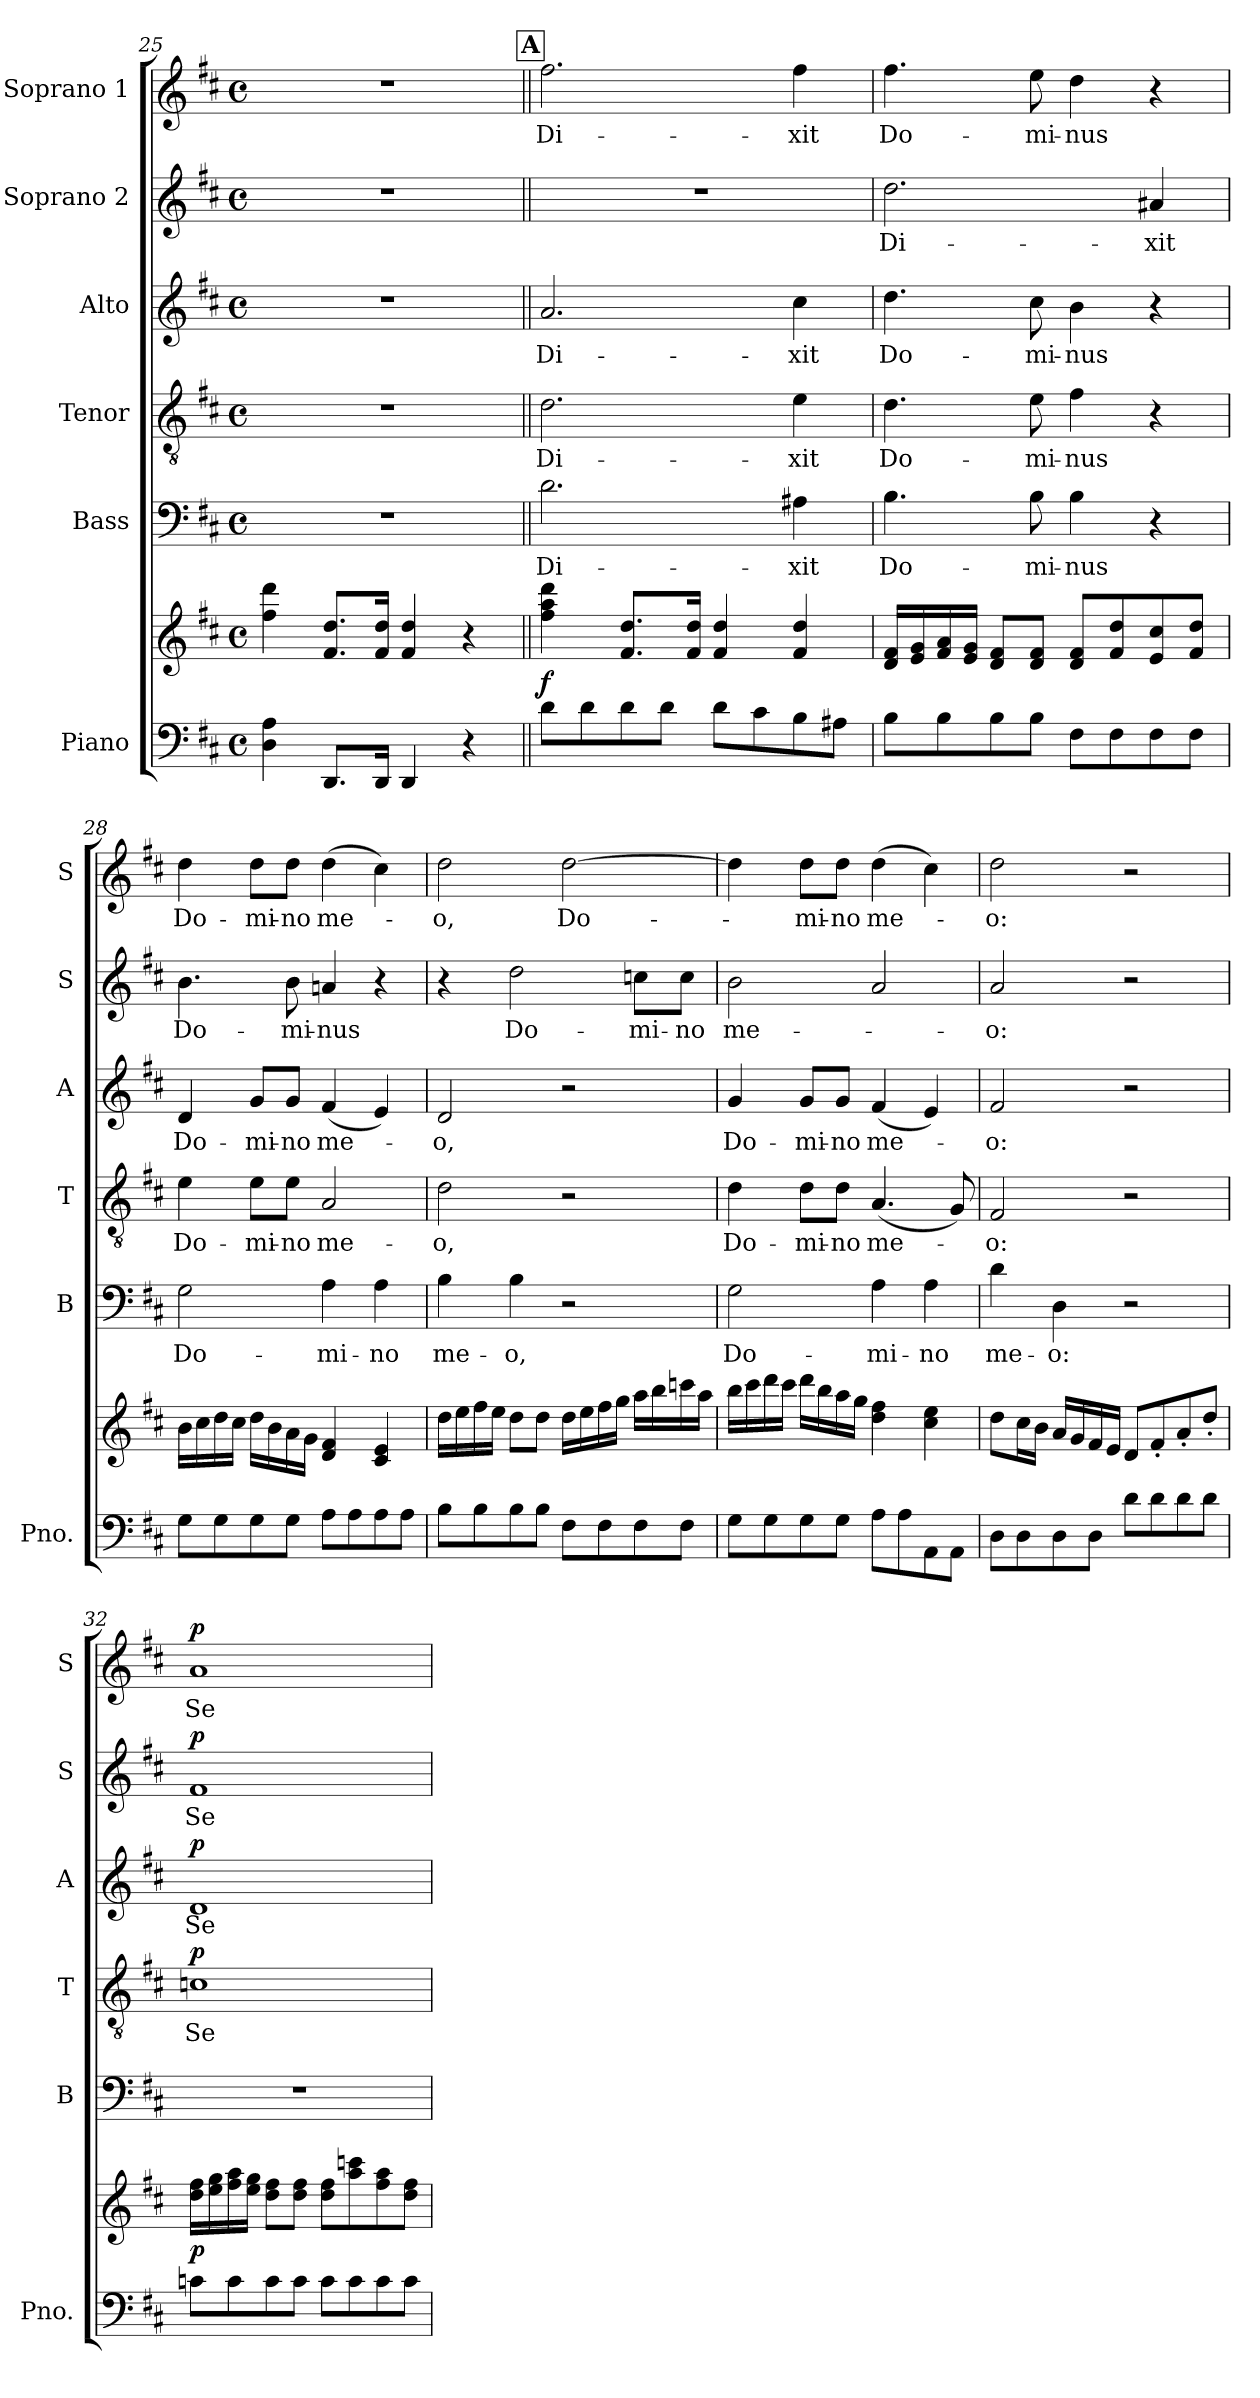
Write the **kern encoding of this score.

**kern	**kern	**dynam	**kern	**text	**kern	**text	**dynam	**kern	**text	**dynam	**kern	**text	**dynam	**kern	**text	**dynam
*part6	*part6	*part6	*part5	*part5	*part4	*part4	*part4	*part3	*part3	*part3	*part2	*part2	*part2	*part1	*part1	*part1
*staff7	*staff6	*staff6/7	*staff5	*staff5	*staff4	*staff4	*staff4	*staff3	*staff3	*staff3	*staff2	*staff2	*staff2	*staff1	*staff1	*staff1
*I"Piano	*	*	*I"Bass	*	*I"Tenor	*	*	*I"Alto	*	*	*I"Soprano 2	*	*	*I"Soprano 1	*	*
*I'Pno.	*	*	*I'B	*	*I'T	*	*	*I'A	*	*	*I'S	*	*	*I'S	*	*
*clefF4	*clefG2	*	*clefF4	*	*clefGv2	*	*	*clefG2	*	*	*clefG2	*	*	*clefG2	*	*
*k[f#c#]	*k[f#c#]	*	*k[f#c#]	*	*k[f#c#]	*	*	*k[f#c#]	*	*	*k[f#c#]	*	*	*k[f#c#]	*	*
*D:	*D:	*	*D:	*	*D:	*	*	*D:	*	*	*D:	*	*	*D:	*	*
*M4/4	*M4/4	*	*M4/4	*	*M4/4	*	*	*M4/4	*	*	*M4/4	*	*	*M4/4	*	*
*met(c)	*met(c)	*	*met(c)	*	*met(c)	*	*	*met(c)	*	*	*met(c)	*	*	*met(c)	*	*
=25	=25	=25	=25	=25	=25	=25	=25	=25	=25	=25	=25	=25	=25	=25	=25	=25
4D\ 4A\	4ff#\ 4ddd\	.	1r	.	1r	.	.	1r	.	.	1r	.	.	1r	.	.
8.DD/L	8.f#/ 8.dd/L	.	.	.	.	.	.	.	.	.	.	.	.	.	.	.
16DD/Jk	16f#/ 16dd/Jk	.	.	.	.	.	.	.	.	.	.	.	.	.	.	.
4DD/	4f#/ 4dd/	.	.	.	.	.	.	.	.	.	.	.	.	.	.	.
4r	4r	.	.	.	.	.	.	.	.	.	.	.	.	.	.	.
!!LO:REH:place=s1:a:B:fs=14:t=A
=26||	=26||	=26||	=26||	=26||	=26||	=26||	=26||	=26||	=26||	=26||	=26||	=26||	=26||	=26||	=26||	=26||
!	!	!LO:DY:a=2	!	!LO:LY:b	!	!LO:LY:b	!	!	!LO:LY:b	!	!	!	!	!	!LO:LY:b	!
8d\L	4ff#\ 4aa\ 4ddd\	f	2.d\	Di-	2.d\	Di-	.	2.a/	Di-	.	1r	.	.	2.ff#\	Di-	.
8d\	.	.	.	.	.	.	.	.	.	.	.	.	.	.	.	.
8d\	8.f#/ 8.dd/L	.	.	.	.	.	.	.	.	.	.	.	.	.	.	.
8d\J	.	.	.	.	.	.	.	.	.	.	.	.	.	.	.	.
.	16f#/ 16dd/Jk	.	.	.	.	.	.	.	.	.	.	.	.	.	.	.
8d\L	4f#/ 4dd/	.	.	.	.	.	.	.	.	.	.	.	.	.	.	.
8c#\	.	.	.	.	.	.	.	.	.	.	.	.	.	.	.	.
!	!	!	!	!LO:LY:b	!	!LO:LY:b	!	!	!LO:LY:b	!	!	!	!	!	!LO:LY:b	!
8B\	4f#/ 4dd/	.	4A#X\	-xit	4e\	-xit	.	4cc#\	-xit	.	.	.	.	4ff#\	-xit	.
8A#X\J	.	.	.	.	.	.	.	.	.	.	.	.	.	.	.	.
!!LO:LB:g=z
=27	=27	=27	=27	=27	=27	=27	=27	=27	=27	=27	=27	=27	=27	=27	=27	=27
!	!	!	!	!LO:LY:b	!	!LO:LY:b	!	!	!LO:LY:b	!	!	!LO:LY:b	!	!	!LO:LY:b	!
8B\L	16d/ 16f#/LL	.	4.B\	Do-	4.d\	Do-	.	4.dd\	Do-	.	2.dd\	Di-	.	4.ff#\	Do-	.
.	16e/ 16g/	.	.	.	.	.	.	.	.	.	.	.	.	.	.	.
8B\	16f#/ 16a/	.	.	.	.	.	.	.	.	.	.	.	.	.	.	.
.	16e/ 16g/JJ	.	.	.	.	.	.	.	.	.	.	.	.	.	.	.
8B\	8d/ 8f#/L	.	.	.	.	.	.	.	.	.	.	.	.	.	.	.
!	!	!	!	!LO:LY:b	!	!LO:LY:b	!	!	!LO:LY:b	!	!	!	!	!	!LO:LY:b	!
8B\J	8d/ 8f#/J	.	8B\	-mi-	8e\	-mi-	.	8cc#\	-mi-	.	.	.	.	8ee\	-mi-	.
!	!	!	!	!LO:LY:b	!	!LO:LY:b	!	!	!LO:LY:b	!	!	!	!	!	!LO:LY:b	!
8F#\L	8d/ 8f#/L	.	4B\	-nus	4f#\	-nus	.	4b\	-nus	.	.	.	.	4dd\	-nus	.
8F#\	8f#/ 8dd/	.	.	.	.	.	.	.	.	.	.	.	.	.	.	.
!	!	!	!	!	!	!	!	!	!	!	!	!LO:LY:b	!	!	!	!
8F#\	8e/ 8cc#/	.	4r	.	4r	.	.	4r	.	.	4a#X/	-xit	.	4r	.	.
8F#\J	8f#/ 8dd/J	.	.	.	.	.	.	.	.	.	.	.	.	.	.	.
=28	=28	=28	=28	=28	=28	=28	=28	=28	=28	=28	=28	=28	=28	=28	=28	=28
!	!	!	!	!LO:LY:b	!	!LO:LY:b	!	!	!LO:LY:b	!	!	!LO:LY:b	!	!	!LO:LY:b	!
8G\L	16b\LL	.	2G\	Do-	4e\	Do-	.	4d/	Do-	.	4.b\	Do-	.	4dd\	Do-	.
.	16cc#\	.	.	.	.	.	.	.	.	.	.	.	.	.	.	.
8G\	16dd\	.	.	.	.	.	.	.	.	.	.	.	.	.	.	.
.	16cc#\JJ	.	.	.	.	.	.	.	.	.	.	.	.	.	.	.
!	!	!	!	!	!	!LO:LY:b	!	!	!LO:LY:b	!	!	!	!	!	!LO:LY:b	!
8G\	16dd\LL	.	.	.	8e\L	-mi-	.	8g/L	-mi-	.	.	.	.	8dd\L	-mi-	.
.	16b\	.	.	.	.	.	.	.	.	.	.	.	.	.	.	.
!	!	!	!	!	!	!LO:LY:b	!	!	!LO:LY:b	!	!	!LO:LY:b	!	!	!LO:LY:b	!
8G\J	16a\	.	.	.	8e\J	-no	.	8g/J	-no	.	8b\	-mi-	.	8dd\J	-no	.
.	16g\JJ	.	.	.	.	.	.	.	.	.	.	.	.	.	.	.
!	!	!	!	!LO:LY:b	!	!LO:LY:b	!	!	!LO:LY:b	!	!	!LO:LY:b	!	!	!LO:LY:b	!
8A\L	4d/ 4f#/	.	4A\	-mi-	2A/	me-	.	(<4f#/	me-	.	4an/	-nus	.	(4dd\	me-	.
8A\	.	.	.	.	.	.	.	.	.	.	.	.	.	.	.	.
!	!	!	!	!LO:LY:b	!	!	!	!	!	!	!	!	!	!	!	!
8A\	4c#/ 4e/	.	4A\	-no	.	.	.	4e/)	.	.	4r	.	.	4cc#\)	.	.
8A\J	.	.	.	.	.	.	.	.	.	.	.	.	.	.	.	.
=29	=29	=29	=29	=29	=29	=29	=29	=29	=29	=29	=29	=29	=29	=29	=29	=29
!	!	!	!	!LO:LY:b	!	!LO:LY:b	!	!	!LO:LY:b	!	!	!	!	!	!LO:LY:b	!
8B\L	16dd\LL	.	4B\	me-	2d\	-o,	.	2d/	-o,	.	4r	.	.	2dd\	-o,	.
.	16ee\	.	.	.	.	.	.	.	.	.	.	.	.	.	.	.
8B\	16ff#\	.	.	.	.	.	.	.	.	.	.	.	.	.	.	.
.	16ee\JJ	.	.	.	.	.	.	.	.	.	.	.	.	.	.	.
!	!	!	!	!LO:LY:b	!	!	!	!	!	!	!	!LO:LY:b	!	!	!	!
8B\	8dd\L	.	4B\	-o,	.	.	.	.	.	.	2dd\	Do-	.	.	.	.
8B\J	8dd\J	.	.	.	.	.	.	.	.	.	.	.	.	.	.	.
!	!	!	!	!	!	!	!	!	!	!	!	!	!	!	!LO:LY:b	!
8F#\L	16dd\LL	.	2r	.	2r	.	.	2r	.	.	.	.	.	[2dd\	Do-	.
.	16ee\	.	.	.	.	.	.	.	.	.	.	.	.	.	.	.
8F#\	16ff#\	.	.	.	.	.	.	.	.	.	.	.	.	.	.	.
.	16gg\JJ	.	.	.	.	.	.	.	.	.	.	.	.	.	.	.
!	!	!	!	!	!	!	!	!	!	!	!	!LO:LY:b	!	!	!	!
8F#\	16aa\LL	.	.	.	.	.	.	.	.	.	8ccn\L	-mi-	.	.	.	.
.	16bb\	.	.	.	.	.	.	.	.	.	.	.	.	.	.	.
!	!	!	!	!	!	!	!	!	!	!	!	!LO:LY:b	!	!	!	!
8F#\J	16cccn\	.	.	.	.	.	.	.	.	.	8cc\J	-no	.	.	.	.
.	16aa\JJ	.	.	.	.	.	.	.	.	.	.	.	.	.	.	.
=30	=30	=30	=30	=30	=30	=30	=30	=30	=30	=30	=30	=30	=30	=30	=30	=30
!	!	!	!	!LO:LY:b	!	!LO:LY:b	!	!	!LO:LY:b	!	!	!LO:LY:b	!	!	!	!
8G\L	16bb\LL	.	2G\	Do-	4d\	Do-	.	4g/	Do-	.	2b\	me-	.	4dd\]	.	.
.	16ccc#\	.	.	.	.	.	.	.	.	.	.	.	.	.	.	.
8G\	16ddd\	.	.	.	.	.	.	.	.	.	.	.	.	.	.	.
.	16ccc#\JJ	.	.	.	.	.	.	.	.	.	.	.	.	.	.	.
!	!	!	!	!	!	!LO:LY:b	!	!	!LO:LY:b	!	!	!	!	!	!LO:LY:b	!
8G\	16ddd\LL	.	.	.	8d\L	-mi-	.	8g/L	-mi-	.	.	.	.	8dd\L	-mi-	.
.	16bb\	.	.	.	.	.	.	.	.	.	.	.	.	.	.	.
!	!	!	!	!	!	!LO:LY:b	!	!	!LO:LY:b	!	!	!	!	!	!LO:LY:b	!
8G\J	16aa\	.	.	.	8d\J	-no	.	8g/J	-no	.	.	.	.	8dd\J	-no	.
.	16gg\JJ	.	.	.	.	.	.	.	.	.	.	.	.	.	.	.
!	!	!	!	!LO:LY:b	!	!LO:LY:b	!	!	!LO:LY:b	!	!	!	!	!	!LO:LY:b	!
8A\L	4dd\ 4ff#\	.	4A\	-mi-	(<4.A/	me-	.	(<4f#/	me-	.	2a/	.	.	(4dd\	me-	.
8A\	.	.	.	.	.	.	.	.	.	.	.	.	.	.	.	.
!	!	!	!	!LO:LY:b	!	!	!	!	!	!	!	!	!	!	!	!
8AA\	4cc#\ 4ee\	.	4A\	-no	.	.	.	4e/)	.	.	.	.	.	4cc#\)	.	.
8AA\J	.	.	.	.	8G/)	.	.	.	.	.	.	.	.	.	.	.
!!LO:PB:g=z
=31	=31	=31	=31	=31	=31	=31	=31	=31	=31	=31	=31	=31	=31	=31	=31	=31
!	!	!	!	!LO:LY:b	!	!LO:LY:b	!	!	!LO:LY:b	!	!	!LO:LY:b	!	!	!LO:LY:b	!
8D\L	8dd\L	.	4d\	me-	2F#/	-o:	.	2f#/	-o:	.	2a/	-o:	.	2dd\	-o:	.
8D\	16cc#\L	.	.	.	.	.	.	.	.	.	.	.	.	.	.	.
.	16b\JJ	.	.	.	.	.	.	.	.	.	.	.	.	.	.	.
!	!	!	!	!LO:LY:b	!	!	!	!	!	!	!	!	!	!	!	!
8D\	16a/LL	.	4D\	-o:	.	.	.	.	.	.	.	.	.	.	.	.
.	16g/	.	.	.	.	.	.	.	.	.	.	.	.	.	.	.
8D\J	16f#/	.	.	.	.	.	.	.	.	.	.	.	.	.	.	.
.	16e/JJ	.	.	.	.	.	.	.	.	.	.	.	.	.	.	.
8d\L	8d/L	.	2r	.	2r	.	.	2r	.	.	2r	.	.	2r	.	.
8d\	8f#'</	.	.	.	.	.	.	.	.	.	.	.	.	.	.	.
8d\	8a'</	.	.	.	.	.	.	.	.	.	.	.	.	.	.	.
8d\J	8dd'</J	.	.	.	.	.	.	.	.	.	.	.	.	.	.	.
=32	=32	=32	=32	=32	=32	=32	=32	=32	=32	=32	=32	=32	=32	=32	=32	=32
!	!	!LO:DY:a=2	!	!	!	!LO:LY:b	!LO:DY:a	!	!LO:LY:b	!LO:DY:a	!	!LO:LY:b	!LO:DY:a	!	!LO:LY:b	!LO:DY:a
8cn\L	16dd\ 16ff#\LL	p	1r	.	1cn	Se-	p	1d	Se-	p	1f#	Se-	p	1a	Se-	p
.	16ee\ 16gg\	.	.	.	.	.	.	.	.	.	.	.	.	.	.	.
8c\	16ff#\ 16aa\	.	.	.	.	.	.	.	.	.	.	.	.	.	.	.
.	16ee\ 16gg\JJ	.	.	.	.	.	.	.	.	.	.	.	.	.	.	.
8c\	8dd\ 8ff#\L	.	.	.	.	.	.	.	.	.	.	.	.	.	.	.
8c\J	8dd\ 8ff#\J	.	.	.	.	.	.	.	.	.	.	.	.	.	.	.
8c\L	8dd\ 8ff#\L	.	.	.	.	.	.	.	.	.	.	.	.	.	.	.
8c\	8aa\ 8cccn\	.	.	.	.	.	.	.	.	.	.	.	.	.	.	.
8c\	8ff#\ 8aa\	.	.	.	.	.	.	.	.	.	.	.	.	.	.	.
8c\J	8dd\ 8ff#\J	.	.	.	.	.	.	.	.	.	.	.	.	.	.	.
=	=	=	=	=	=	=	=	=	=	=	=	=	=	=	=	=
*-	*-	*-	*-	*-	*-	*-	*-	*-	*-	*-	*-	*-	*-	*-	*-	*-
